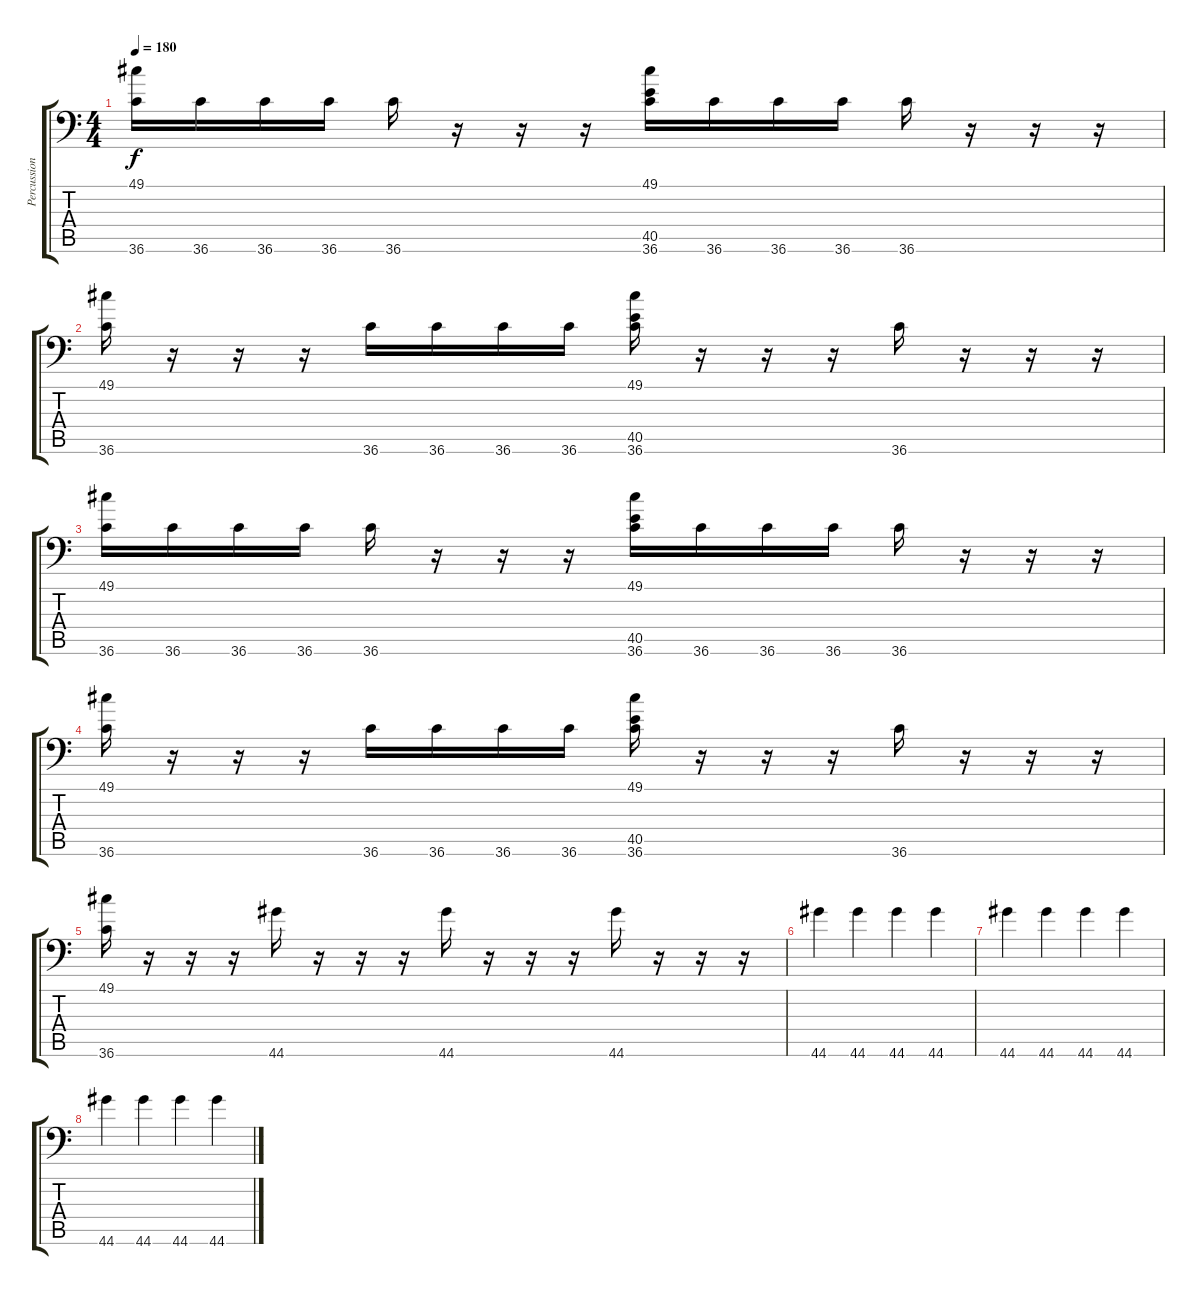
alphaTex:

\track ("Percussion" "Percussion") {instrument acousticgrandpiano}
\staff {score tabs}
\tuning (C-1 C-1 C-1 C-1 C-1 C-1) {hide}
\ts (4 4)
\tempo 180
\clef f4
\ks c
(49.1 36.6).16{dy f} 36.6.16 36.6.16 36.6.16 36.6.16 r.16 r.16 r.16 (49.1 40.5 36.6).16 36.6.16 36.6.16 36.6.16 36.6.16 r.16 r.16 r.16 |
(49.1 36.6).16 r.16 r.16 r.16 36.6.16 36.6.16 36.6.16 36.6.16 (49.1 40.5 36.6).16 r.16 r.16 r.16 36.6.16 r.16 r.16 r.16 |
(49.1 36.6).16 36.6.16 36.6.16 36.6.16 36.6.16 r.16 r.16 r.16 (49.1 40.5 36.6).16 36.6.16 36.6.16 36.6.16 36.6.16 r.16 r.16 r.16 |
(49.1 36.6).16 r.16 r.16 r.16 36.6.16 36.6.16 36.6.16 36.6.16 (49.1 40.5 36.6).16 r.16 r.16 r.16 36.6.16 r.16 r.16 r.16 |
(49.1 36.6).16 r.16 r.16 r.16 44.6.16 r.16 r.16 r.16 44.6.16 r.16 r.16 r.16 44.6.16 r.16 r.16 r.16 |
44.6.4 44.6.4 44.6.4 44.6.4 |
44.6.4 44.6.4 44.6.4 44.6.4 |
44.6.4 44.6.4 44.6.4 44.6.4
